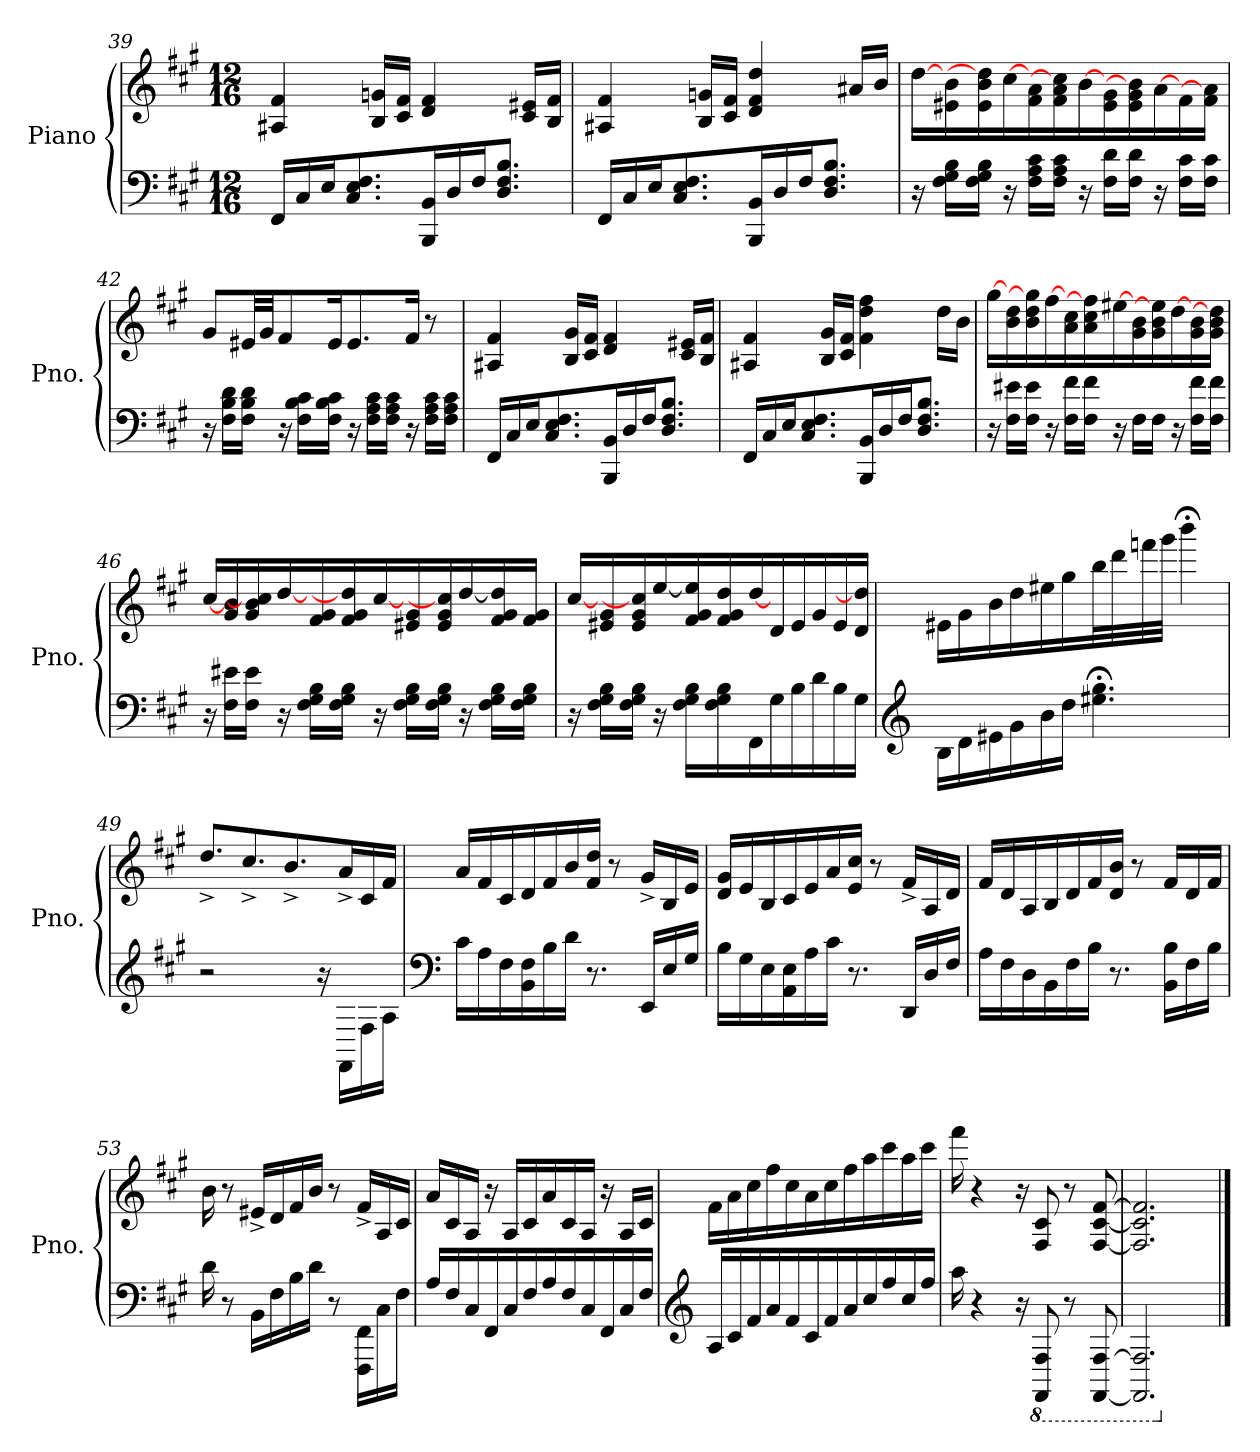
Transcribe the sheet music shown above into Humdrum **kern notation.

**kern	**kern
*part1	*part1
*staff2	*staff1
*I"Piano	*
*I'Pno.	*
*clefF4	*clefG2
*k[f#c#g#]	*k[f#c#g#]
*M12/16	*M12/16
=39	=39
16FF#/LL	4A#X/ 4f#/
16C#/	.
16E/J	.
8.C#/ 8.E/ 8.F#/	.
.	16B/ 16gn/LL
.	16c#/ 16f#/JJ
16BBB/ 16BB/L	4d/ 4f#/
16D/	.
16F#/J	.
8.D/ 8.F#/ 8.B/J	.
.	16c#/ 16e#X/LL
.	16B/ 16f#/JJ
=40	=40
16FF#/LL	4A#X/ 4f#/
16C#/	.
16E/J	.
8.C#/ 8.E/ 8.F#/	.
.	16B/ 16gn/LL
.	16c#/ 16f#/JJ
16BBB/ 16BB/L	4d/ 4f#/ 4dd/
16D/	.
16F#/J	.
8.D/ 8.F#/ 8.B/J	.
.	16a#X/LL
.	16b/JJ
!!LO:LB:g=z
=41	=41
16r	[16dd\LL
16F#\ 16G#\ 16B\LL	16e#X\ 16b\
16F#\ 16G#\ 16B\JJ	16e#\ 16b\ 16dd\]
16r	[16cc#\
16F#\ 16A\ 16c#\LL	16f#\ 16a\
16F#\ 16A\ 16c#\JJ	16f#\ 16a\ 16cc#\]
16r	[16b\
16F#\ 16d\LL	16e#\ 16g#\
16F#\ 16d\JJ	16e#\ 16g#\ 16b\]
16r	[16a\
16F#\ 16c#\LL	16f#\
16F#\ 16c#\JJ	16f#\ 16a\]JJ
=42	=42
16r	8g#/L
16F#\ 16B\ 16d\LL	.
16F#\ 16B\ 16d\JJ	32e#X/LL
.	32g#/JJ
16r	8f#/
16F#\ 16B\ 16c#\LL	.
16F#\ 16B\ 16c#\JJ	16e#/K
16r	8.e#/
16F#\ 16A\ 16c#\LL	.
16F#\ 16A\ 16c#\JJ	.
16r	16f#/Jk
16F#\ 16A\ 16c#\LL	8r
16F#\ 16A\ 16c#\JJ	.
=43	=43
16FF#/LL	4A#X/ 4f#/
16C#/	.
16E/J	.
8.C#/ 8.E/ 8.F#/	.
.	16B/ 16g#/LL
.	16c#/ 16f#/JJ
16BBB/ 16BB/L	4d/ 4f#/
16D/	.
16F#/J	.
8.D/ 8.F#/ 8.B/J	.
.	16c#/ 16e#X/LL
.	16B/ 16f#/JJ
!!LO:LB:g=z
=44	=44
16FF#/LL	4A#X/ 4f#/
16C#/	.
16E/J	.
8.C#/ 8.E/ 8.F#/	.
.	16B/ 16g#/LL
.	16c#/ 16f#/JJ
16BBB/ 16BB/L	4f#\ 4dd\ 4ff#\
16D/	.
16F#/J	.
8.D/ 8.F#/ 8.B/J	.
.	16dd\LL
.	16b\JJ
=45	=45
16r	[16gg#\LL
16F#\ 16e#X\LL	16b\ 16dd\
16F#\ 16e#\JJ	16b\ 16dd\ 16gg#\]
16r	[16ff#\
16F#\ 16f#\LL	16a\ 16cc#\
16F#\ 16f#\JJ	16a\ 16cc#\ 16ff#\]
16r	[16ee#X\
16F#\LL	16g#\ 16b\
16F#\JJ	16g#\ 16b\ 16ee#\]
16r	[16dd\
16F#\ 16f#\LL	16g#\ 16b\
16F#\ 16f#\JJ	16g#\ 16b\ 16dd\]JJ
=46	=46
16r	[16cc#/LL
16F#\ 16e#X\LL	16g#/ 16b/
16F#\ 16e#\JJ	16g#/ 16b/ 16cc#/]
16r	[16dd/
16F#\ 16G#\ 16B\LL	16f#/ 16g#/
16F#\ 16G#\ 16B\JJ	16f#/ 16g#/ 16dd/]
16r	[16cc#/
16F#\ 16G#\ 16B\LL	16e#X/ 16g#/
16F#\ 16G#\ 16B\JJ	16e#/ 16g#/ 16cc#/]
16r	[16dd/
16F#\ 16G#\ 16B\LL	16f#/ 16g#/ 16dd/]
16F#\ 16G#\ 16B\JJ	16f#/ 16g#/JJ
!!LO:PB:g=z
=47	=47
16r	[16cc#/LL
16F#\ 16G#\ 16B\LL	16e#X/ 16g#/
16F#\ 16G#\ 16B\JJ	16e#/ 16g#/ 16cc#/]
16r	[16ee/
16F#\ 16G#\ 16B\LL	16f#/ 16g#/ 16ee/]
16F#\ 16G#\ 16B\	16f#/ 16g#/ 16dd/
16FF#\	[16dd/
16G#\	16d/
16B\	16e#/
16d\	16g#/
16B\	16e#/
16G#\JJ	16d/ 16dd/]JJ
=48	=48
*clefG2	*
16B\LL	16e#X\LL
16d\	16g#\
16e#X\	16b\
16g#\	16dd\
16b\	16ee#X\
16dd\JJ	16gg#\
4.ee#X\;< 4.gg#\;<	32bb\L
.	32ddd\
.	32fffn\
.	32ggg#\JJJ
.	4bbb;<\
=49	=49
2r	8.dd^/L
.	8.cc#^/
.	8.b^/
16r	.
16FF#\LL	16a^/L
16F#\	16c#/
16A\JJ	16f#/JJ
!!LO:LB:g=z
=50	=50
*clefF4	*
16c#\LL	16a/LL
16A\	16f#/
16F#\	16c#/
16BB\ 16F#\	16d/
16B\	16f#/
16d\JJ	16b/
8.r	16f#/ 16dd/JJ
.	8r
16EE/LL	16g#^/LL
16E/	16B/
16G#/JJ	16e/JJ
=51	=51
16B\LL	16d/ 16g#/LL
16G#\	16e/
16E\	16B/
16AA\ 16E\	16c#/
16A\	16e/
16c#\JJ	16a/
8.r	16e/ 16cc#/JJ
.	8r
16DD/LL	16f#^/LL
16D/	16A/
16F#/JJ	16d/JJ
=52	=52
16A\LL	16f#/LL
16F#\	16d/
16D\	16A/
16BB\	16B/
16F#\	16d/
16B\JJ	16f#/
8.r	16d/ 16b/JJ
.	8r
16BB\ 16B\LL	16f#/LL
16F#\	16d/
16B\JJ	16f#/JJ
=53	=53
16d\	16b\
8r	8r
16BB\LL	16e#X^/LL
16F#\	16d/
16B\	16f#/
16d\JJ	16b/JJ
8r	8r
16FFF#\ 16FF#\LL	16f#^/LL
16C#\	16A/
16F#\JJ	16c#/JJ
!!LO:LB:g=z
=54	=54
16A/LL	16a/LL
16F#/	16c#/
16C#/	16A/JJ
16FF#/	16r
16C#/	16A/LL
16F#/	16c#/
16A/	16a/
16F#/	16c#/
16C#/	16A/JJ
16FF#/	16r
16C#/	16A/LL
16F#/JJ	16c#/JJ
=55	=55
*clefG2	*
16A/LL	16f#\LL
16c#/	16a\
16f#/	16cc#\
16a/	16ff#\
16f#/	16cc#\
16c#/	16a\
16f#/	16cc#\
16a/	16ff#\
16cc#/	16aa\
16ff#/	16ccc#\
16cc#/	16aa\
16ff#/JJ	16ccc#\JJ
=56	=56
16aa\	16fff#\
4r	4r
16r	16r
*8ba	*
8FFF#/ 8FF#/	8F#/ 8c#/
8r	8r
[8FFF#/ [8FF#/	[8F#/ [8c#/ [8f#/
=57	=57
2.FFF#/] 2.FF#/]	2.F#/] 2.c#/] 2.f#/]
*X8ba	*
==	==
*-	*-
